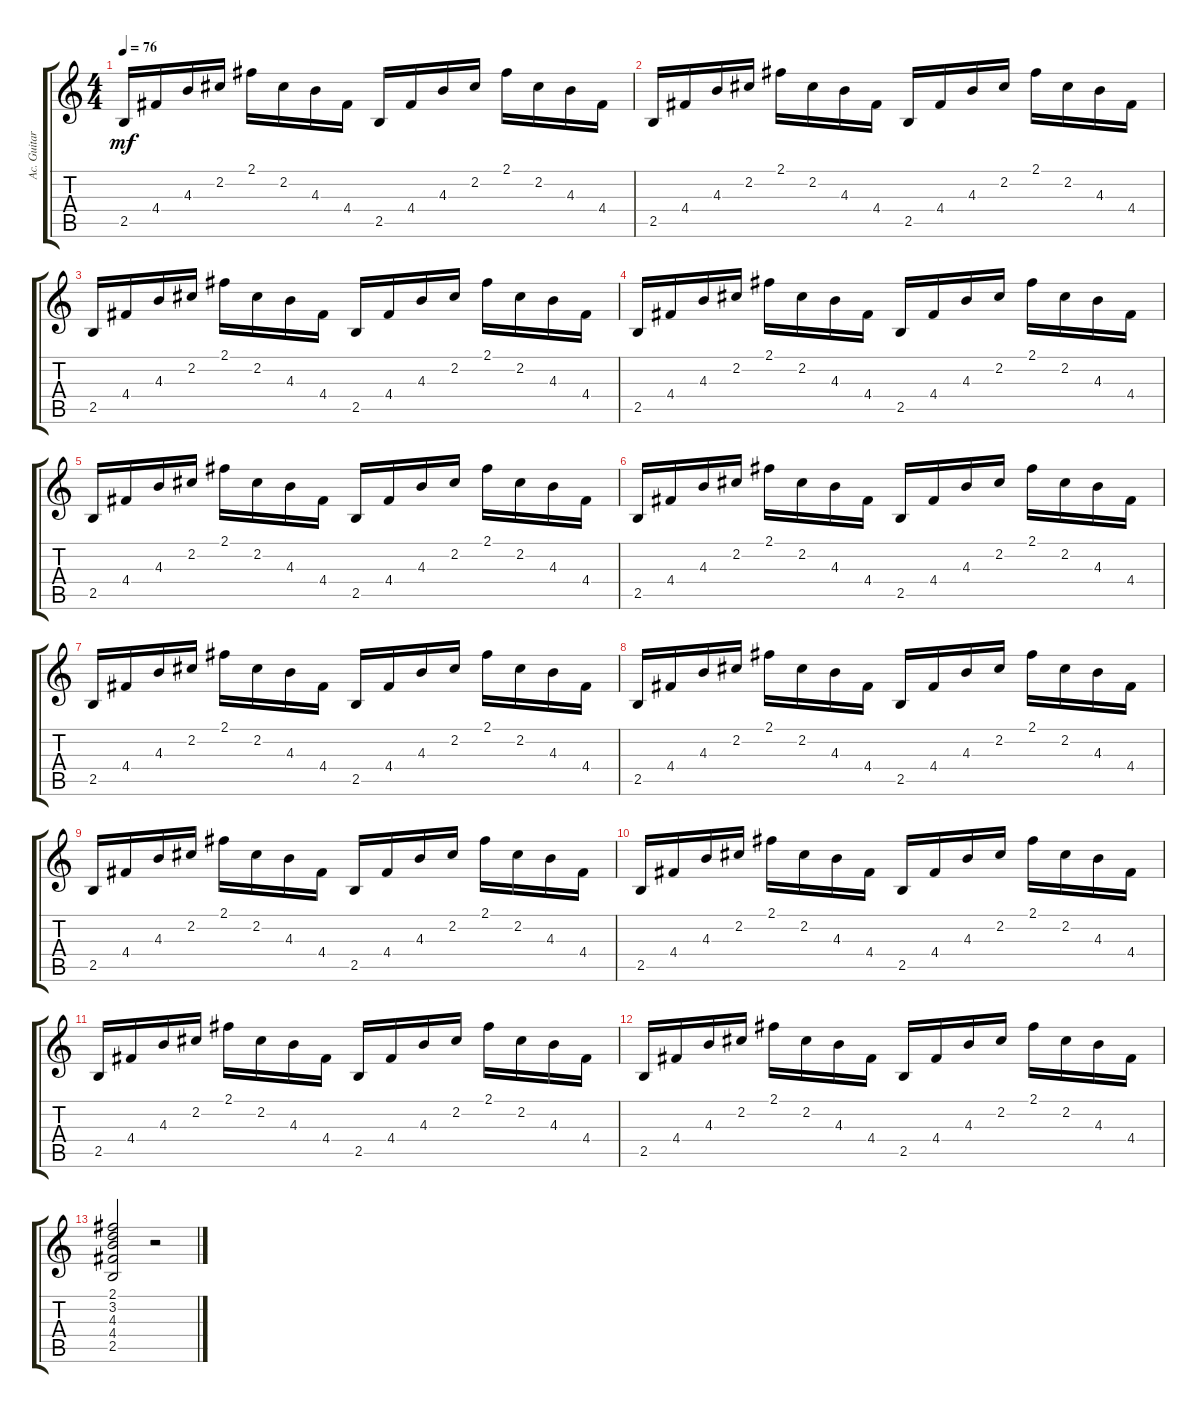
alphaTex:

\track ("Ac. Guitar I" "Ac. Guitar") {instrument acousticguitarsteel}
\staff {score tabs}
\tuning (E4 B3 G3 D3 A2 E2) {hide}
\ts (4 4)
\tempo 76
\clef g2
\ks c
2.5.16{dy mf} 4.4.16 4.3.16 2.2.16 2.1.16 2.2.16 4.3.16 4.4.16 2.5.16 4.4.16 4.3.16 2.2.16 2.1.16 2.2.16 4.3.16 4.4.16 |
2.5.16 4.4.16 4.3.16 2.2.16 2.1.16 2.2.16 4.3.16 4.4.16 2.5.16 4.4.16 4.3.16 2.2.16 2.1.16 2.2.16 4.3.16 4.4.16 |
2.5.16 4.4.16 4.3.16 2.2.16 2.1.16 2.2.16 4.3.16 4.4.16 2.5.16 4.4.16 4.3.16 2.2.16 2.1.16 2.2.16 4.3.16 4.4.16 |
2.5.16 4.4.16 4.3.16 2.2.16 2.1.16 2.2.16 4.3.16 4.4.16 2.5.16 4.4.16 4.3.16 2.2.16 2.1.16 2.2.16 4.3.16 4.4.16 |
2.5.16 4.4.16 4.3.16 2.2.16 2.1.16 2.2.16 4.3.16 4.4.16 2.5.16 4.4.16 4.3.16 2.2.16 2.1.16 2.2.16 4.3.16 4.4.16 |
2.5.16 4.4.16 4.3.16 2.2.16 2.1.16 2.2.16 4.3.16 4.4.16 2.5.16 4.4.16 4.3.16 2.2.16 2.1.16 2.2.16 4.3.16 4.4.16 |
2.5.16 4.4.16 4.3.16 2.2.16 2.1.16 2.2.16 4.3.16 4.4.16 2.5.16 4.4.16 4.3.16 2.2.16 2.1.16 2.2.16 4.3.16 4.4.16 |
2.5.16 4.4.16 4.3.16 2.2.16 2.1.16 2.2.16 4.3.16 4.4.16 2.5.16 4.4.16 4.3.16 2.2.16 2.1.16 2.2.16 4.3.16 4.4.16 |
2.5.16 4.4.16 4.3.16 2.2.16 2.1.16 2.2.16 4.3.16 4.4.16 2.5.16 4.4.16 4.3.16 2.2.16 2.1.16 2.2.16 4.3.16 4.4.16 |
2.5.16 4.4.16 4.3.16 2.2.16 2.1.16 2.2.16 4.3.16 4.4.16 2.5.16 4.4.16 4.3.16 2.2.16 2.1.16 2.2.16 4.3.16 4.4.16 |
2.5.16 4.4.16{volume 13} 4.3.16{volume 13} 2.2.16{volume 13} 2.1.16{volume 12} 2.2.16 4.3.16{volume 12} 4.4.16{volume 12} 2.5.16{volume 12} 4.4.16{volume 12} 4.3.16{volume 11} 2.2.16{volume 11} 2.1.16{volume 10} 2.2.16{volume 10} 4.3.16 4.4.16{volume 9} |
2.5.16{volume 9} 4.4.16{volume 8} 4.3.16{volume 8} 2.2.16{volume 8} 2.1.16{volume 7} 2.2.16{volume 7} 4.3.16{volume 7} 4.4.16{volume 6} 2.5.16{volume 6} 4.4.16 4.3.16{volume 6} 2.2.16{volume 5} 2.1.16{volume 5} 2.2.16{volume 5} 4.3.16 4.4.16{volume 4} |
(2.1 3.2 4.3 4.4 2.5).2{volume 4} r.2
